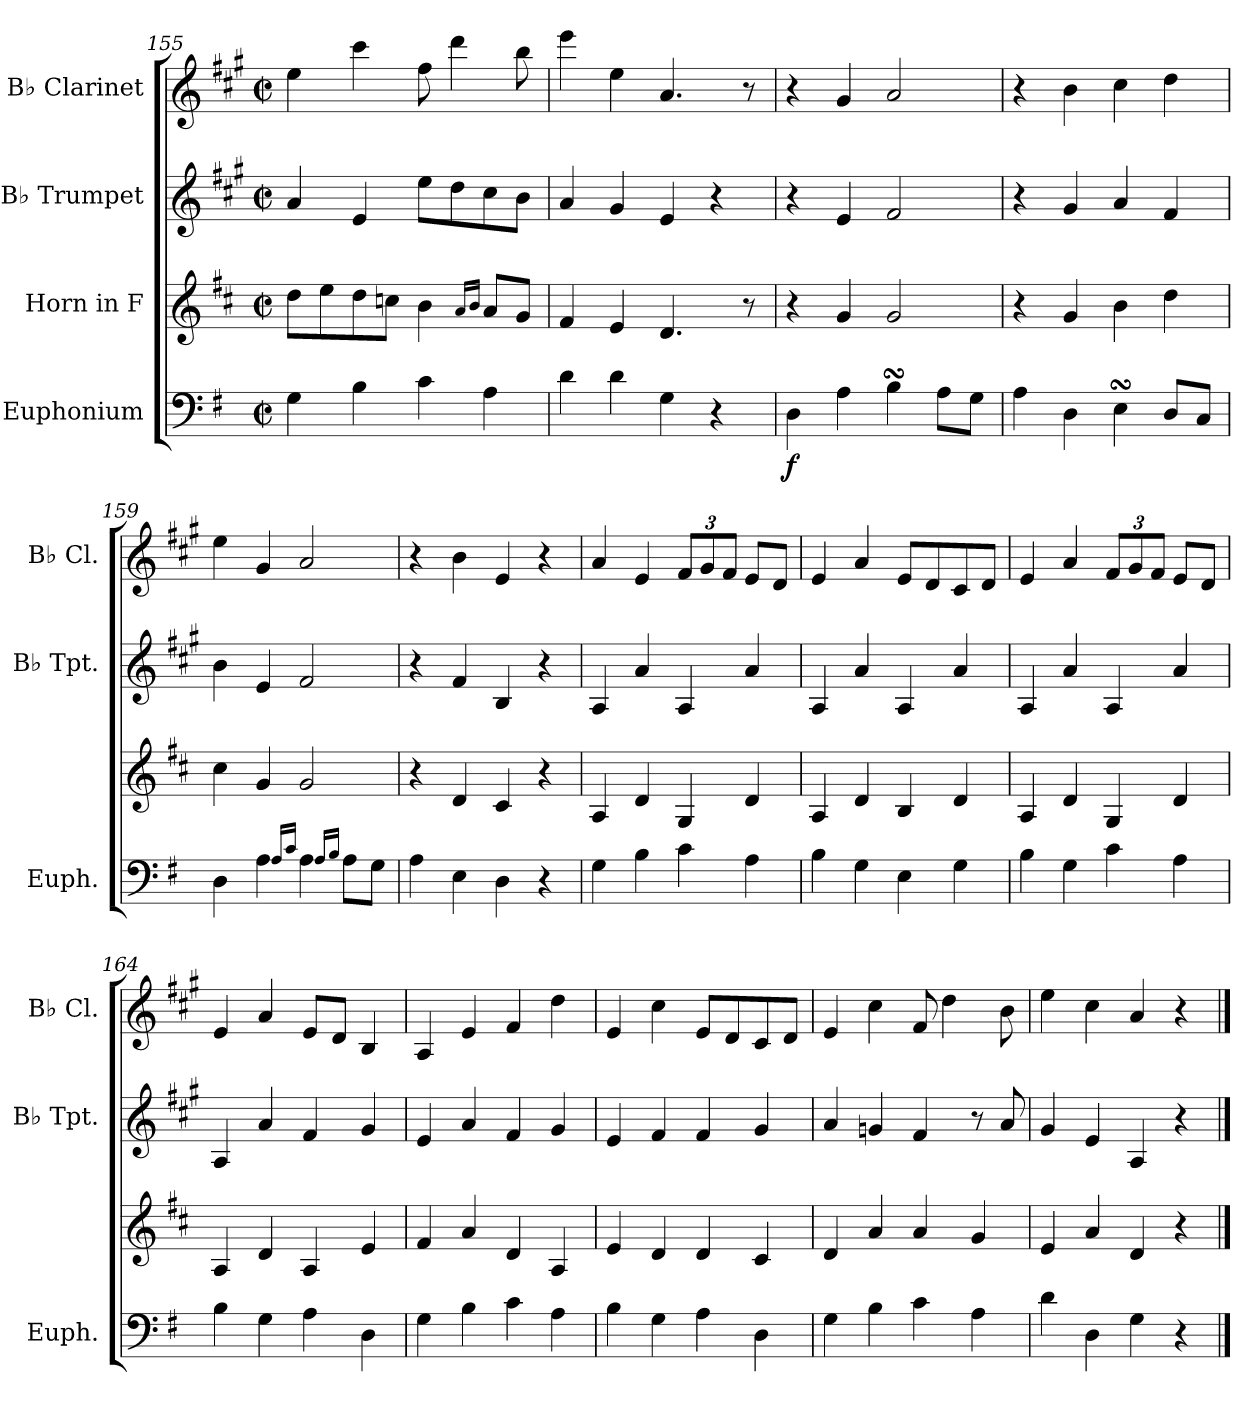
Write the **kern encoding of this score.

**kern	**dynam	**kern	**kern	**kern
*part4	*part4	*part3	*part2	*part1
*staff4	*staff4	*staff3	*staff2	*staff1
*I"Euphonium	*	*I"Horn in F	*I"B♭ Trumpet	*I"B♭ Clarinet
*I'Euph.	*	*	*I'B♭ Tpt.	*I'B♭ Cl.
*clefF4	*	*clefG2	*clefG2	*clefG2
*	*	*ITrd4c7	*ITrd1c2	*ITrd1c2
*k[f#]	*	*k[f#]	*k[f#]	*k[f#]
*M2/2	*	*M2/2	*M2/2	*M2/2
*met(c|)	*	*met(c|)	*met(c|)	*met(c|)
=155	=155	=155	=155	=155
4G\	.	8g\L	4g/	4dd\
.	.	8a\	.	.
4B\	.	8g\	4d/	4bb\
.	.	8fn\J	.	.
4c\	.	4e\	8dd\L	8ee\
.	.	.	8cc\	4ccc\
.	.	16qd/LL	.	.
.	.	16qe/JJ	.	.
4A\	.	8d/L	8b\	.
.	.	8c/J	8a\J	8aa\
=156	=156	=156	=156	=156
4d\	.	4B/	4g/	4ddd\
4d\	.	4A/	4f#/	4dd\
4G\	.	4.G/	4d/	4.g/
4r	.	.	4r	.
.	.	8r	.	8r
=157	=157	=157	=157	=157
!	!LO:DY:b	!	!	!
4D\	f	4r	4r	4r
4A\	.	4c/	4d/	4f#/
4BsSsS\	.	2c/	2e/	2g/
8A\L	.	.	.	.
8G\J	.	.	.	.
=158	=158	=158	=158	=158
4A\	.	4r	4r	4r
4D\	.	4c/	4f#/	4a\
4EsSSS\	.	4e\	4g/	4b\
8D/L	.	4g\	4e/	4cc\
8C/J	.	.	.	.
=159	=159	=159	=159	=159
4D\	.	4f#\	4a\	4dd\
4A\	.	4c/	4d/	4f#/
16qA/LL	.	.	.	.
16qc/JJ	.	.	.	.
4A\	.	2c/	2e/	2g/
16qA/LL	.	.	.	.
16qB/JJ	.	.	.	.
8A\L	.	.	.	.
8G\J	.	.	.	.
!!LO:LB:g=z
=160	=160	=160	=160	=160
4A\	.	4r	4r	4r
4E\	.	4G/	4e/	4a\
4D\	.	4F#/	4A/	4d/
4r	.	4r	4r	4r
=161	=161	=161	=161	=161
4G\	.	4D/	4G/	4g/
4B\	.	4G/	4g/	4d/
*	*	*	*	*Xbrackettup
4c\	.	4C/	4G/	12e/L
.	.	.	.	12f#/
.	.	.	.	12e/J
4A\	.	4G/	4g/	8d/L
.	.	.	.	8c/J
=162	=162	=162	=162	=162
4B\	.	4D/	4G/	4d/
4G\	.	4G/	4g/	4g/
4E\	.	4E/	4G/	8d/L
.	.	.	.	8c/
4G\	.	4G/	4g/	8B/
.	.	.	.	8c/J
=163	=163	=163	=163	=163
4B\	.	4D/	4G/	4d/
4G\	.	4G/	4g/	4g/
4c\	.	4C/	4G/	12e/L
.	.	.	.	12f#/
.	.	.	.	12e/J
4A\	.	4G/	4g/	8d/L
.	.	.	.	8c/J
=164	=164	=164	=164	=164
4B\	.	4D/	4G/	4d/
4G\	.	4G/	4g/	4g/
4A\	.	4D/	4e/	8d/L
.	.	.	.	8c/J
4D\	.	4A/	4f#/	4A/
=165	=165	=165	=165	=165
4G\	.	4B/	4d/	4G/
4B\	.	4d/	4g/	4d/
4c\	.	4G/	4e/	4e/
4A\	.	4D/	4f#/	4cc\
!!LO:PB:g=z
=166	=166	=166	=166	=166
4B\	.	4A/	4d/	4d/
4G\	.	4G/	4e/	4b\
4A\	.	4G/	4e/	8d/L
.	.	.	.	8c/
4D\	.	4F#/	4f#/	8B/
.	.	.	.	8c/J
=167	=167	=167	=167	=167
4G\	.	4G/	4g/	4d/
4B\	.	4d/	4fn/	4b\
4c\	.	4d/	4e/	8e/
.	.	.	.	4cc\
4A\	.	4c/	8r	.
.	.	.	8g/	8a\
=168	=168	=168	=168	=168
4d\	.	4A/	4f#/	4dd\
4D\	.	4d/	4d/	4b\
4G\	.	4G/	4G/	4g/
4r	.	4r	4r	4r
==	==	==	==	==
*-	*-	*-	*-	*-
